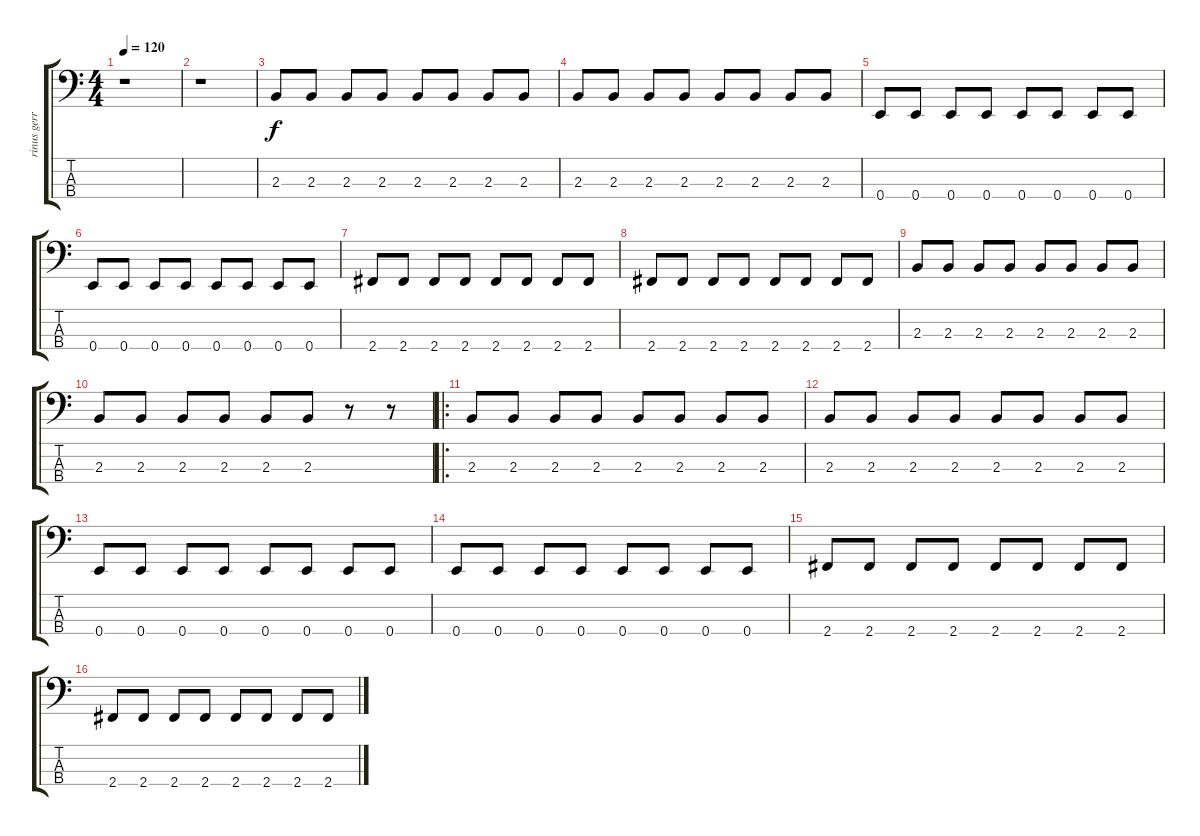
\track ("rinus gerritsen" "rinus gerr") {instrument acousticbass}
\staff {score tabs}
\tuning (G2 D2 A1 E1) {hide}
\ts (4 4)
\tempo 120
\clef f4
\ks c
r.1{dy f instrument acousticbass} |
r.1 |
2.3.8 2.3.8 2.3.8 2.3.8 2.3.8 2.3.8 2.3.8 2.3.8 |
2.3.8 2.3.8 2.3.8 2.3.8 2.3.8 2.3.8 2.3.8 2.3.8 |
0.4.8 0.4.8 0.4.8 0.4.8 0.4.8 0.4.8 0.4.8 0.4.8 |
0.4.8 0.4.8 0.4.8 0.4.8 0.4.8 0.4.8 0.4.8 0.4.8 |
2.4.8 2.4.8 2.4.8 2.4.8 2.4.8 2.4.8 2.4.8 2.4.8 |
2.4.8 2.4.8 2.4.8 2.4.8 2.4.8 2.4.8 2.4.8 2.4.8 |
2.3.8 2.3.8 2.3.8 2.3.8 2.3.8 2.3.8 2.3.8 2.3.8 |
2.3.8 2.3.8 2.3.8 2.3.8 2.3.8 2.3.8 r.8 r.8 |
\ro
2.3.8 2.3.8 2.3.8 2.3.8 2.3.8 2.3.8 2.3.8 2.3.8 |
2.3.8 2.3.8 2.3.8 2.3.8 2.3.8 2.3.8 2.3.8 2.3.8 |
0.4.8 0.4.8 0.4.8 0.4.8 0.4.8 0.4.8 0.4.8 0.4.8 |
0.4.8 0.4.8 0.4.8 0.4.8 0.4.8 0.4.8 0.4.8 0.4.8 |
2.4.8 2.4.8 2.4.8 2.4.8 2.4.8 2.4.8 2.4.8 2.4.8 |
2.4.8 2.4.8 2.4.8 2.4.8 2.4.8 2.4.8 2.4.8 2.4.8
